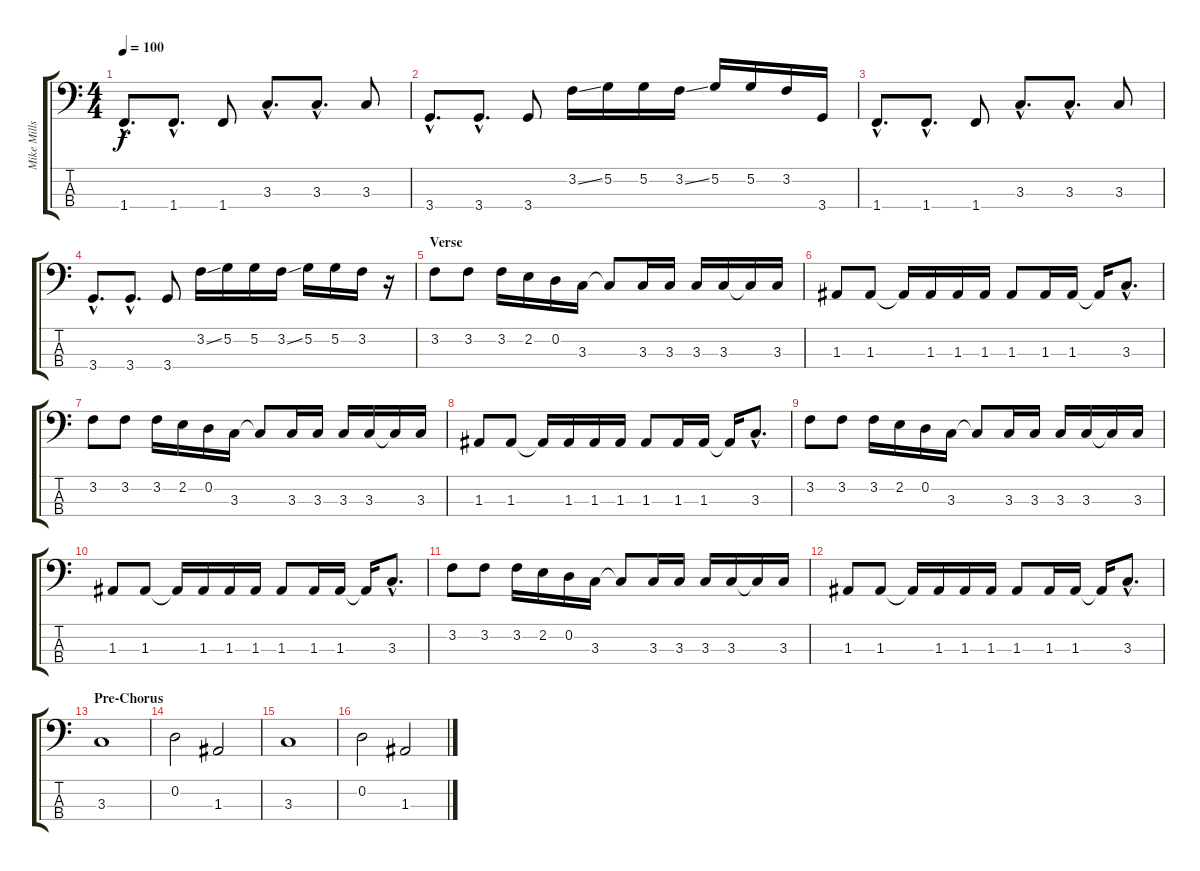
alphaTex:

\track ("Mike Mills (Bass)" "Mike Mills") {instrument electricbassfinger}
\staff {score tabs}
\tuning (G2 D2 A1 E1) {hide}
\ts (4 4)
\tempo 100
\clef f4
\ks c
1.4{hac}.8{d dy f} 1.4{hac}.8{d} 1.4.8 3.3{hac}.8{d} 3.3{hac}.8{d} 3.3.8 |
3.4{hac}.8{d} 3.4{hac}.8{d} 3.4.8 3.2{ss}.16 5.2.16 5.2.16 3.2{ss}.16 5.2.16 5.2.16 3.2.16 3.4.16 |
1.4{hac}.8{d} 1.4{hac}.8{d} 1.4.8 3.3{hac}.8{d} 3.3{hac}.8{d} 3.3.8 |
3.4{hac}.8{d} 3.4{hac}.8{d} 3.4.8 3.2{ss}.16 5.2.16 5.2.16 3.2{ss}.16 5.2.16 5.2.16 3.2.16 r.16 |
\section ("" "Verse")
3.2.8 3.2.8 3.2.16 2.2.16 0.2.16 3.3.16 3.3{t}.8 3.3.16 3.3.16 3.3.16 3.3.16 3.3{t}.16 3.3.16 |
1.3.8 1.3.8 1.3{t}.16 1.3.16 1.3.16 1.3.16 1.3.8 1.3.16 1.3.16 1.3{t}.16 3.3{hac}.8{d} |
3.2.8 3.2.8 3.2.16 2.2.16 0.2.16 3.3.16 3.3{t}.8 3.3.16 3.3.16 3.3.16 3.3.16 3.3{t}.16 3.3.16 |
1.3.8 1.3.8 1.3{t}.16 1.3.16 1.3.16 1.3.16 1.3.8 1.3.16 1.3.16 1.3{t}.16 3.3{hac}.8{d} |
3.2.8 3.2.8 3.2.16 2.2.16 0.2.16 3.3.16 3.3{t}.8 3.3.16 3.3.16 3.3.16 3.3.16 3.3{t}.16 3.3.16 |
1.3.8 1.3.8 1.3{t}.16 1.3.16 1.3.16 1.3.16 1.3.8 1.3.16 1.3.16 1.3{t}.16 3.3{hac}.8{d} |
3.2.8 3.2.8 3.2.16 2.2.16 0.2.16 3.3.16 3.3{t}.8 3.3.16 3.3.16 3.3.16 3.3.16 3.3{t}.16 3.3.16 |
1.3.8 1.3.8 1.3{t}.16 1.3.16 1.3.16 1.3.16 1.3.8 1.3.16 1.3.16 1.3{t}.16 3.3{hac}.8{d} |
\section ("" "Pre-Chorus")
3.3.1 |
0.2.2 1.3.2 |
3.3.1 |
0.2.2 1.3.2
